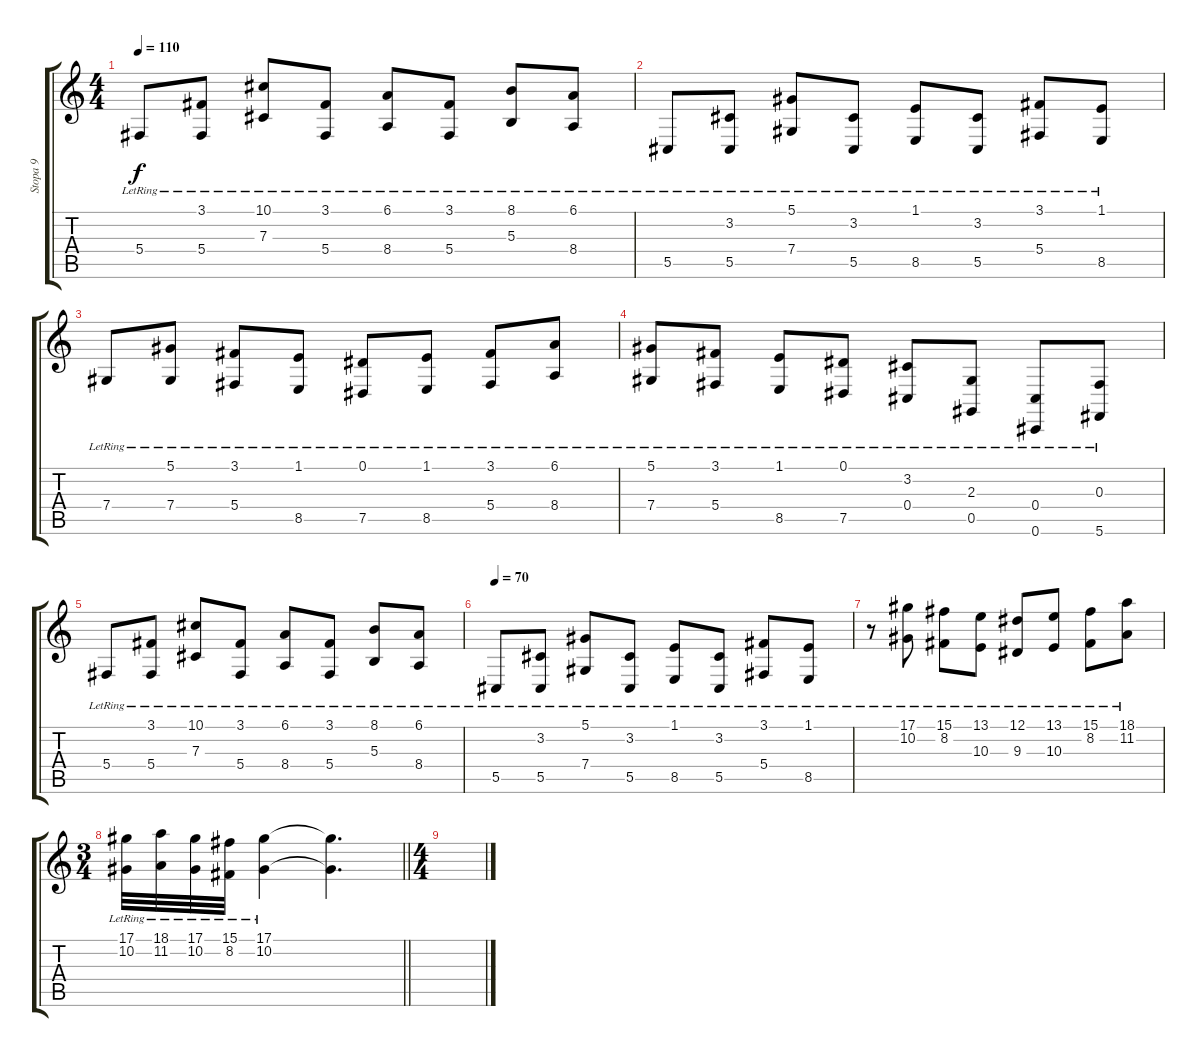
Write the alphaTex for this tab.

\track ("Stopa 9" "Stopa 9") {instrument harpsichord}
\staff {score tabs}
\tuning (Eb4 Bb3 Gb3 Db3 Ab2 Db2) {hide}
\ts (4 4)
\tempo 110
\clef g2
\ks c
5.4{lr}.8{dy f} (3.1{lr} 5.4{lr}).8 (10.1{lr} 7.3{lr}).8 (3.1{lr} 5.4{lr}).8 (6.1{lr} 8.4{lr}).8 (3.1{lr} 5.4{lr}).8 (8.1{lr} 5.3{lr}).8 (6.1{lr} 8.4{lr}).8 |
5.5{lr}.8 (3.2 5.5{lr}).8 (5.1 7.4{lr}).8 (3.2 5.5{lr}).8 (1.1 8.5{lr}).8 (3.2 5.5{lr}).8 (3.1 5.4{lr}).8 (1.1 8.5{lr}).8 |
7.4{lr}.8 (5.1 7.4{lr}).8 (3.1 5.4{lr}).8 (1.1 8.5{lr}).8 (0.1 7.5{lr}).8 (1.1 8.5{lr}).8 (3.1 5.4{lr}).8 (6.1 8.4{lr}).8 |
(5.1 7.4{lr}).8 (3.1 5.4{lr}).8 (1.1 8.5{lr}).8 (0.1 7.5{lr}).8 (3.2{lr} 0.4{lr}).8 (2.3{lr} 0.5{lr}).8 (0.4{lr} 0.6{lr}).8 (0.3{lr} 5.6{lr}).8 |
5.4{lr}.8 (3.1{lr} 5.4{lr}).8 (10.1{lr} 7.3{lr}).8 (3.1{lr} 5.4{lr}).8 (6.1{lr} 8.4{lr}).8 (3.1{lr} 5.4{lr}).8 (8.1{lr} 5.3{lr}).8 (6.1{lr} 8.4{lr}).8 |
\tempo 70
5.5{lr}.8 (3.2{lr} 5.5{lr}).8 (5.1{lr} 7.4{lr}).8 (3.2{lr} 5.5{lr}).8 (1.1{lr} 8.5{lr}).8 (3.2{lr} 5.5{lr}).8 (3.1{lr} 5.4{lr}).8 (1.1{lr} 8.5{lr}).8 |
r.8 (17.1{lr} 10.2{lr}).8 (15.1{lr} 8.2{lr}).8 (13.1{lr} 10.3{lr}).8 (12.1{lr} 9.3{lr}).8 (13.1{lr} 10.3{lr}).8 (15.1{lr} 8.2{lr}).8 (18.1{lr} 11.2{lr}).8 |
\ts (3 4)
\barLineRight lightlight
(17.1{lr} 10.2{lr}).32 (18.1{lr} 11.2{lr}).32 (17.1{lr} 10.2{lr}).32 (15.1{lr} 8.2{lr}).32 (17.1{lr} 10.2{lr}).4 (17.1{t} 10.2{t}).4{d} |
\ts (4 4)
